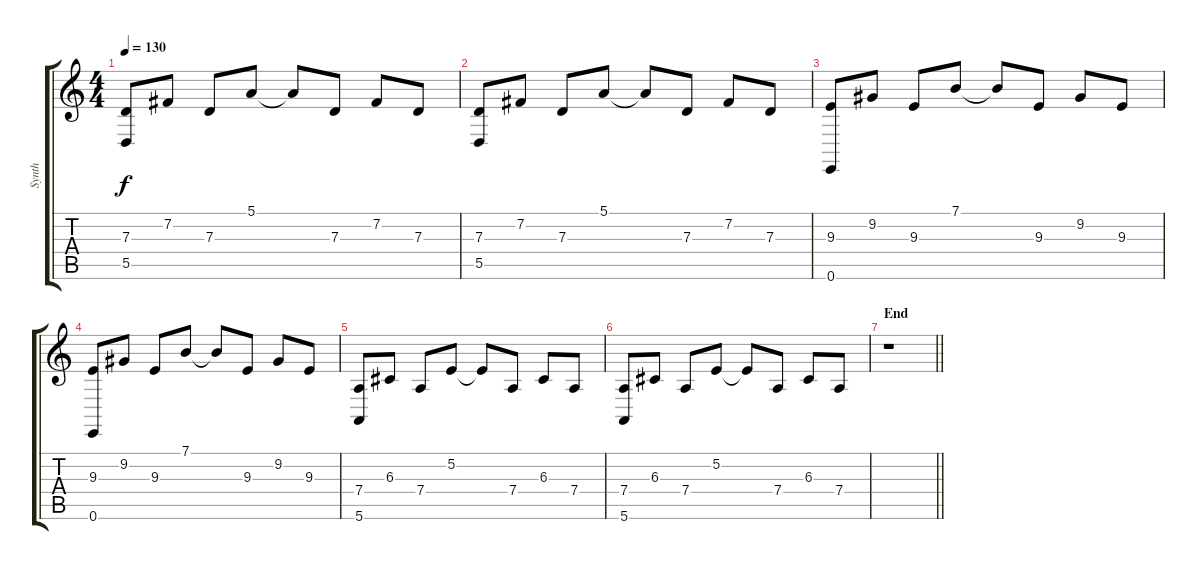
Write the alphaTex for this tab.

\track ("Synth" "Synth") {instrument pad3polysynth}
\staff {score tabs}
\tuning (E4 B3 G3 D3 A2 E2) {hide}
\ts (4 4)
\tempo 130
\clef g2
\ks c
(7.3 5.5).8{dy f} 7.2.8 7.3.8 5.1.8 5.1{t}.8 7.3.8 7.2.8 7.3.8 |
(7.3 5.5).8 7.2.8 7.3.8 5.1.8 5.1{t}.8 7.3.8 7.2.8 7.3.8 |
(9.3 0.6).8 9.2.8 9.3.8 7.1.8 7.1{t}.8 9.3.8 9.2.8 9.3.8 |
(9.3 0.6).8 9.2.8 9.3.8 7.1.8 7.1{t}.8 9.3.8 9.2.8 9.3.8 |
(7.4 5.6).8 6.3.8 7.4.8 5.2.8 5.2{t}.8 7.4.8 6.3.8 7.4.8 |
(7.4 5.6).8 6.3.8 7.4.8 5.2.8 5.2{t}.8 7.4.8 6.3.8 7.4.8 |
\section ("" "End")
\barLineRight lightlight
r.1
